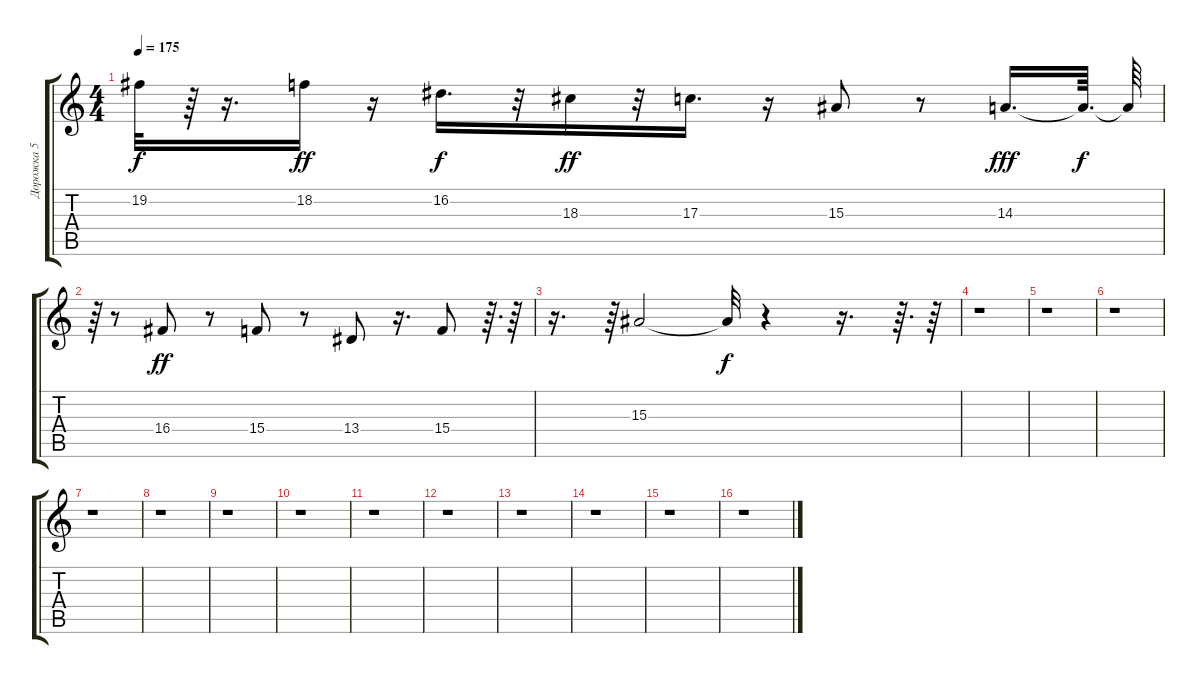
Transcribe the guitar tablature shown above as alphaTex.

\track ("Дорожка 5" "Дорожка 5") {instrument trumpet}
\staff {score tabs}
\tuning (E4 B3 G3 D3 A2 E2) {hide}
\ts (4 4)
\tempo 175
\clef g2
\ks c
19.2{t}.32{dy f} r.64 r.16{d} 18.2.16{dy ff} r.16 16.2.16{d dy f} r.32 18.3.16{dy ff} r.32 17.3.16{d} r.16 15.3.8 r.8 14.3.16{d dy fff} 14.3{t}.64{d dy f} 14.3{t}.64 |
r.64 r.8 16.4.8{dy ff} r.8 15.4.8 r.8 13.4.8 r.16{d} 15.4.8 r.64{d} r.64 |
r.16{d} r.64 15.3.2 15.3{t}.32{dy f} r.4 r.16{d} r.64{d} r.64 |
r.1 |
r.1 |
r.1 |
r.1 |
r.1 |
r.1 |
r.1 |
r.1 |
r.1 |
r.1 |
r.1 |
r.1 |
r.1
